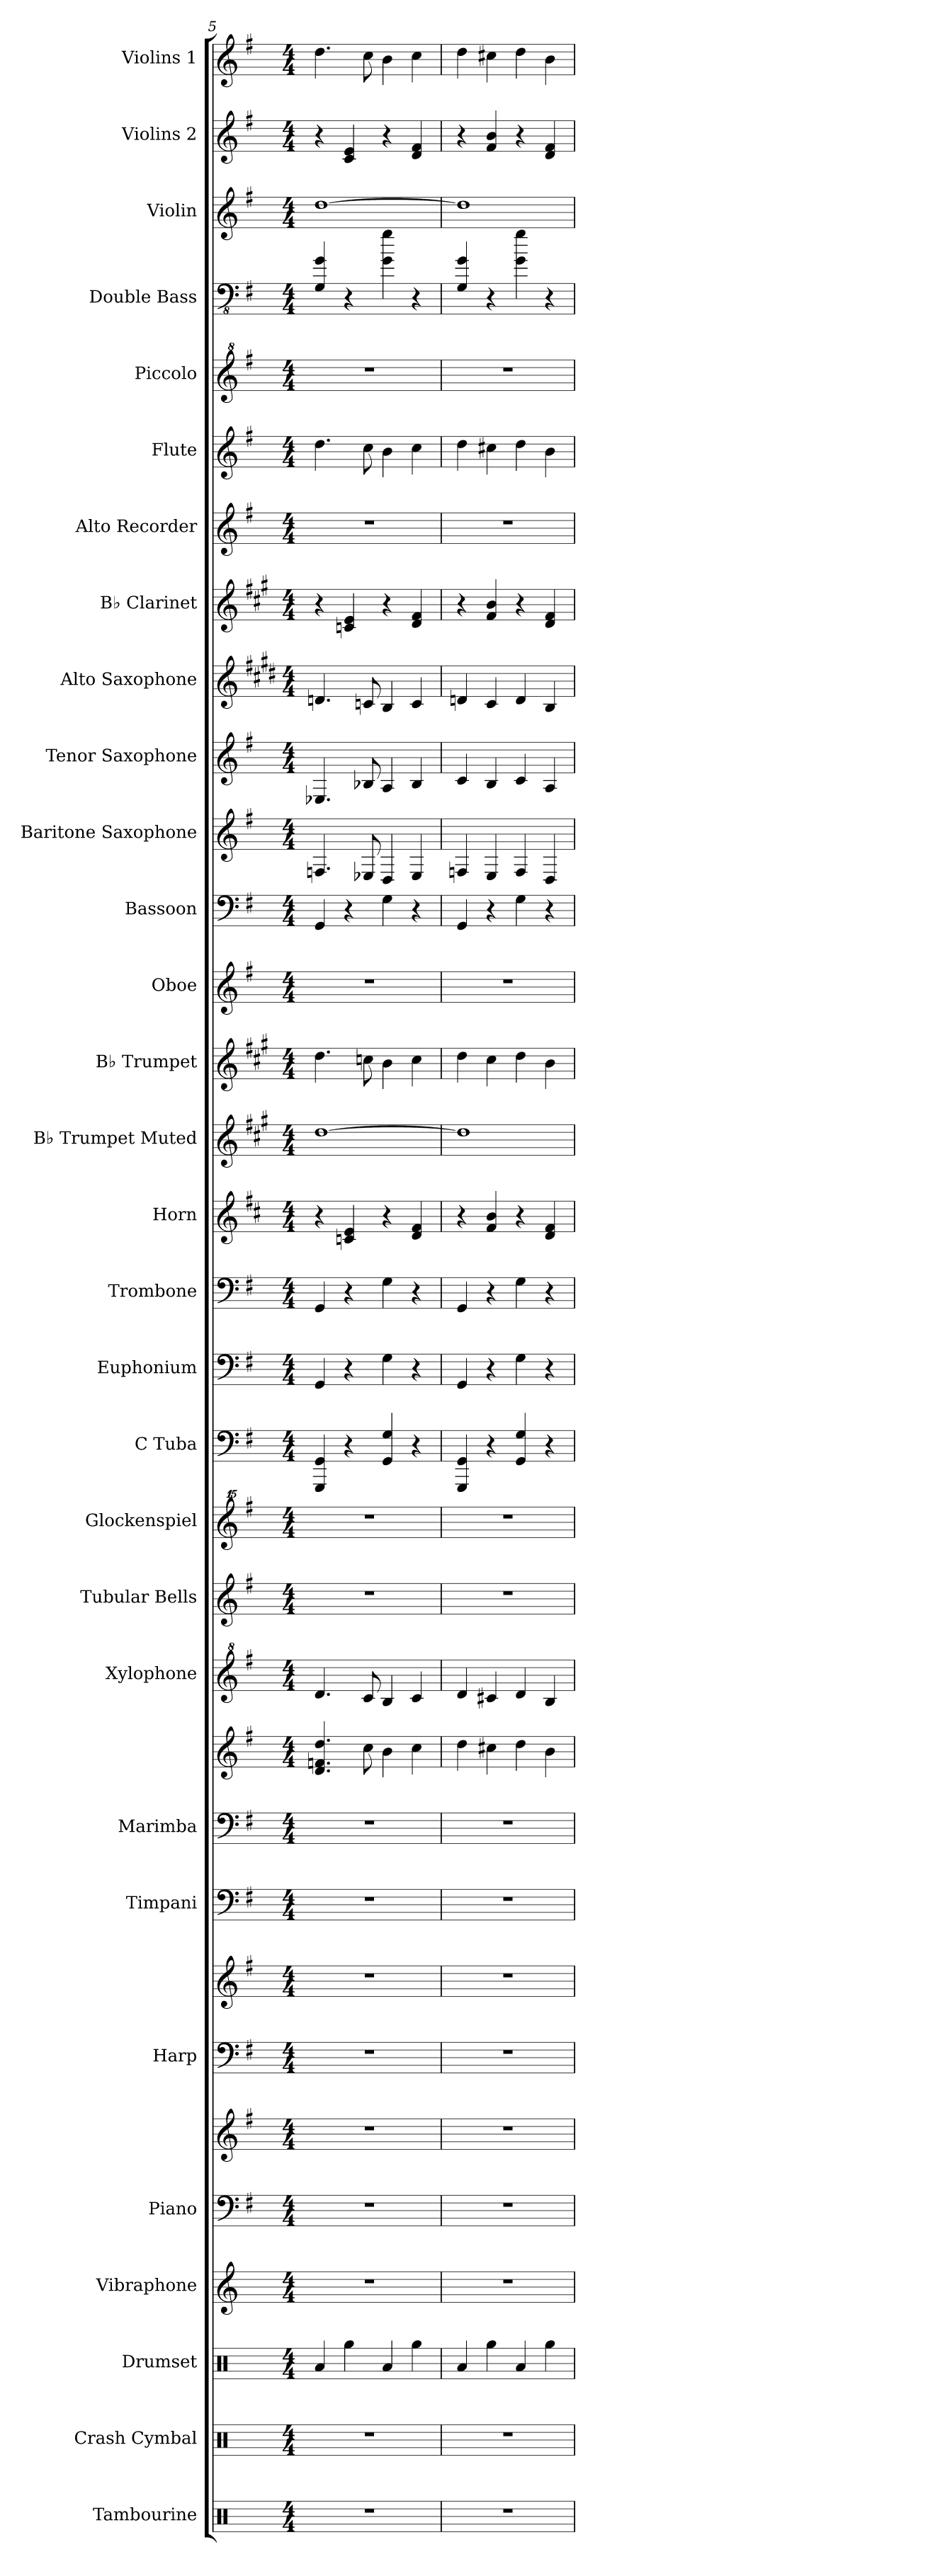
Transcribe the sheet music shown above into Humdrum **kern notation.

**kern	**kern	**kern	**kern	**kern	**kern	**kern	**kern	**kern	**kern	**kern	**kern	**kern	**kern	**kern	**kern	**kern	**kern	**kern	**kern	**kern	**kern	**kern	**kern	**kern	**kern	**kern	**kern	**kern	**kern	**kern	**kern	**kern
*part30	*part29	*part28	*part27	*part26	*part26	*part25	*part25	*part24	*part23	*part23	*part22	*part21	*part20	*part19	*part18	*part17	*part16	*part15	*part14	*part13	*part12	*part11	*part10	*part9	*part8	*part7	*part6	*part5	*part4	*part3	*part2	*part1
*staff33	*staff32	*staff31	*staff30	*staff29	*staff28	*staff27	*staff26	*staff25	*staff24	*staff23	*staff22	*staff21	*staff20	*staff19	*staff18	*staff17	*staff16	*staff15	*staff14	*staff13	*staff12	*staff11	*staff10	*staff9	*staff8	*staff7	*staff6	*staff5	*staff4	*staff3	*staff2	*staff1
*I"Tambourine	*I"Crash Cymbal	*I"Drumset	*I"Vibraphone	*I"Piano	*	*I"Harp	*	*I"Timpani	*I"Marimba	*	*I"Xylophone	*I"Tubular Bells	*I"Glockenspiel	*I"C Tuba	*I"Euphonium	*I"Trombone	*I"Horn	*I"B♭ Trumpet Muted	*I"B♭ Trumpet	*I"Oboe	*I"Bassoon	*I"Baritone Saxophone	*I"Tenor Saxophone	*I"Alto Saxophone	*I"B♭ Clarinet	*I"Alto Recorder	*I"Flute	*I"Piccolo	*I"Double Bass	*I"Violin	*I"Violins 2	*I"Violins 1
*I'Tamb.	*I'Cr. Cym.	*I'Drs.	*I'Vib.	*I'Pno.	*	*I'Hrp.	*	*I'Timp.	*I'Mrm.	*	*I'Xyl.	*I'Tu. Be.	*I'Glk.	*I'C Tu.	*I'Eu.	*I'Trb.	*I'Hn.	*I'B♭ Tpt. Mut	*I'B♭ Tpt.	*I'Ob.	*I'Bsn.	*I'Bar. Sax.	*I'T. Sax.	*I'A. Sax.	*I'B♭ Cl.	*I'A. Rec.	*I'Fl.	*I'Picc.	*	*I'Vln.	*I'Vlns. 2	*I'Vlns. 1
*clefX	*clefX	*clefX	*clefG2	*clefF4	*clefG2	*clefF4	*clefG2	*clefF4	*clefF4	*clefG2	*clefG^2	*clefG2	*clefG^^2	*clefF4	*clefF4	*clefF4	*clefG2	*clefG2	*clefG2	*clefG2	*clefF4	*clefG2	*clefG2	*clefG2	*clefG2	*clefG2	*clefG2	*clefG^2	*clefFv4	*clefG2	*clefG2	*clefG2
*	*	*	*	*	*	*	*	*	*	*	*	*	*	*	*	*	*ITrd4c7	*ITrd1c2	*ITrd1c2	*	*	*ITrd12c21	*ITrd8c14	*ITrd5c9	*ITrd1c2	*	*	*ITrd-7c-12	*ITrd7c12	*	*	*
*k[]	*k[]	*k[]	*k[]	*k[f#]	*k[f#]	*k[f#]	*k[f#]	*k[f#]	*k[f#]	*k[f#]	*k[f#]	*k[f#]	*k[f#]	*k[f#]	*k[f#]	*k[f#]	*k[f#]	*k[f#]	*k[f#]	*k[f#]	*k[f#]	*k[f#]	*k[f#]	*k[f#]	*k[f#]	*k[f#]	*k[f#]	*k[f#]	*k[f#]	*k[f#]	*k[f#]	*k[f#]
*C:	*C:	*C:	*C:	*G:	*G:	*G:	*G:	*G:	*G:	*G:	*G:	*G:	*G:	*G:	*G:	*G:	*G:	*G:	*G:	*G:	*G:	*G:	*G:	*G:	*G:	*G:	*G:	*G:	*G:	*G:	*G:	*G:
*M4/4	*M4/4	*M4/4	*M4/4	*M4/4	*M4/4	*M4/4	*M4/4	*M4/4	*M4/4	*M4/4	*M4/4	*M4/4	*M4/4	*M4/4	*M4/4	*M4/4	*M4/4	*M4/4	*M4/4	*M4/4	*M4/4	*M4/4	*M4/4	*M4/4	*M4/4	*M4/4	*M4/4	*M4/4	*M4/4	*M4/4	*M4/4	*M4/4
=5	=5	=5	=5	=5	=5	=5	=5	=5	=5	=5	=5	=5	=5	=5	=5	=5	=5	=5	=5	=5	=5	=5	=5	=5	=5	=5	=5	=5	=5	=5	=5	=5
1r	1r	4Ra/	1r	1r	1r	1r	1r	1r	1r	4.d/ 4.fn/ 4.dd/	4.dd/	1r	1r	4GGG/ 4GG/	4GG/	4GG/	4r	[1cc	4.cc\	1r	4GG/	4.FFn/	4.EE-X/	4.Fn/	4r	1r	4.dd\	1r	4GGG/ 4GG/	[1dd	4r	4.dd\
.	.	4Rgg\	.	.	.	.	.	.	.	.	.	.	.	4r	4r	4r	4Fn/ 4A/	.	.	.	4r	.	.	.	4B-X/ 4d/	.	.	.	4r	.	4c/ 4e/	.
.	.	.	.	.	.	.	.	.	.	8cc\	8cc/	.	.	.	.	.	.	.	8b-X\	.	.	8EE-X/	8BB-X/	8E-X/	.	.	8cc\	.	.	.	.	8cc\
.	.	4Ra/	.	.	.	.	.	.	.	4b\	4b/	.	.	4GG/ 4G/	4G\	4G\	4r	.	4a\	.	4G\	4DD/	4AA/	4D/	4r	.	4b\	.	4GG\ 4G\	.	4r	4b\
.	.	4Rgg\	.	.	.	.	.	.	.	4cc\	4cc/	.	.	4r	4r	4r	4G/ 4B/	.	4b-\	.	4r	4EE-/	4BB-/	4E-/	4c/ 4e/	.	4cc\	.	4r	.	4d/ 4f#/	4cc\
=6	=6	=6	=6	=6	=6	=6	=6	=6	=6	=6	=6	=6	=6	=6	=6	=6	=6	=6	=6	=6	=6	=6	=6	=6	=6	=6	=6	=6	=6	=6	=6	=6
1r	1r	4Ra/	1r	1r	1r	1r	1r	1r	1r	4dd\	4dd/	1r	1r	4GGG/ 4GG/	4GG/	4GG/	4r	1cc]	4cc\	1r	4GG/	4FFn/	4C/	4Fn/	4r	1r	4dd\	1r	4GGG/ 4GG/	1dd]	4r	4dd\
.	.	4Rgg\	.	.	.	.	.	.	.	4cc#X\	4cc#X/	.	.	4r	4r	4r	4B/ 4e/	.	4b\	.	4r	4EE/	4BB/	4E/	4e/ 4a/	.	4cc#X\	.	4r	.	4f#/ 4b/	4cc#X\
.	.	4Ra/	.	.	.	.	.	.	.	4dd\	4dd/	.	.	4GG/ 4G/	4G\	4G\	4r	.	4cc\	.	4G\	4FF/	4C/	4F/	4r	.	4dd\	.	4GG\ 4G\	.	4r	4dd\
.	.	4Rgg\	.	.	.	.	.	.	.	4b\	4b/	.	.	4r	4r	4r	4G/ 4B/	.	4a\	.	4r	4DD/	4AA/	4D/	4c/ 4e/	.	4b\	.	4r	.	4d/ 4f#/	4b\
=	=	=	=	=	=	=	=	=	=	=	=	=	=	=	=	=	=	=	=	=	=	=	=	=	=	=	=	=	=	=	=	=
*-	*-	*-	*-	*-	*-	*-	*-	*-	*-	*-	*-	*-	*-	*-	*-	*-	*-	*-	*-	*-	*-	*-	*-	*-	*-	*-	*-	*-	*-	*-	*-	*-
